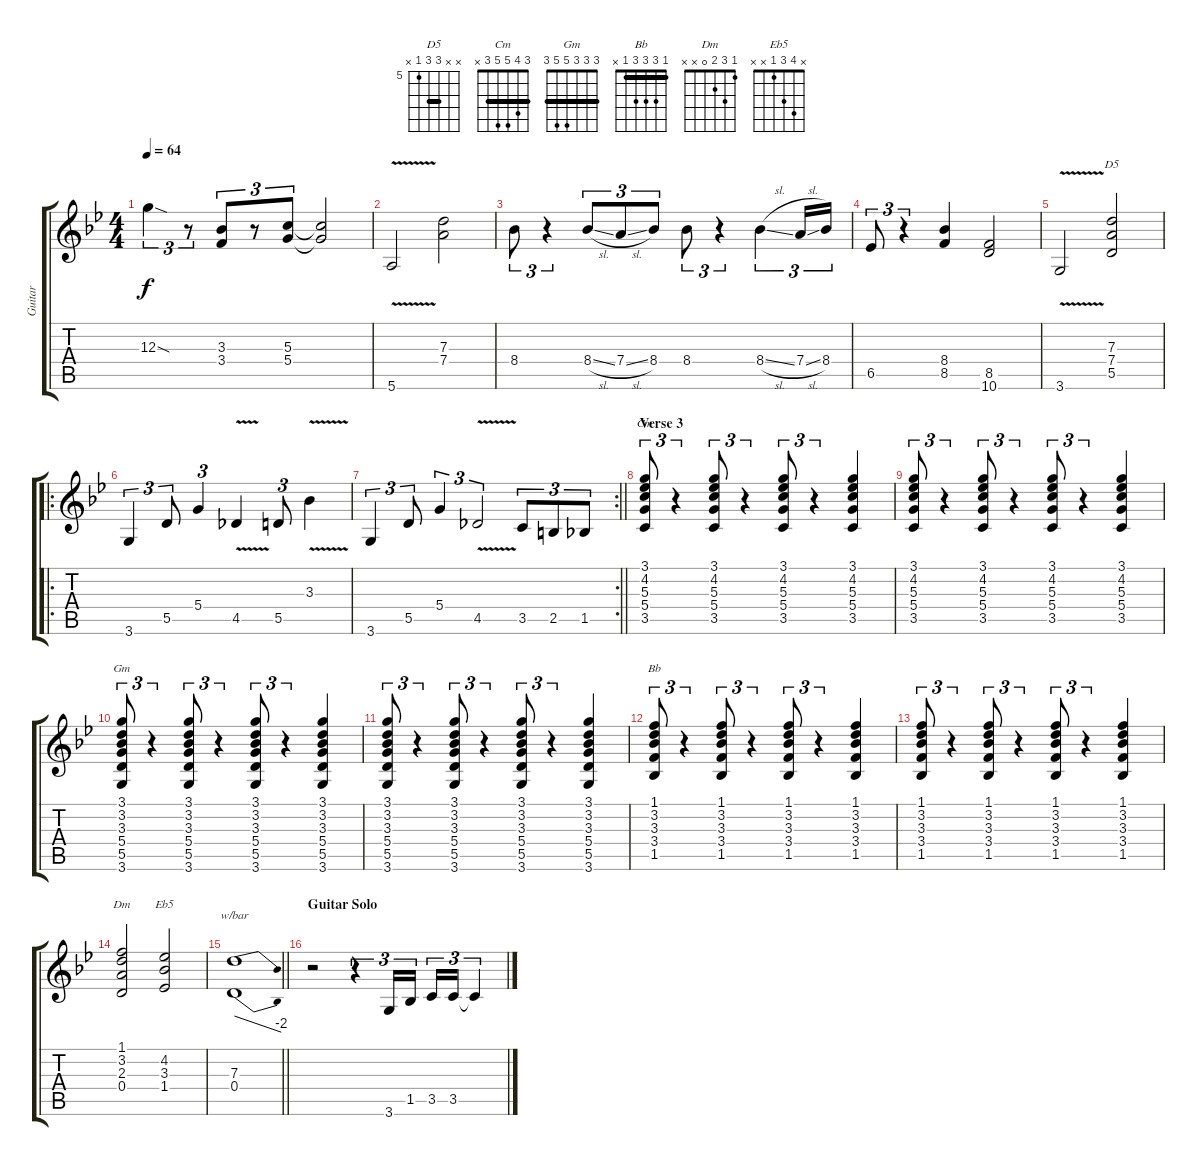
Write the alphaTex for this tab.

\track ("Guitar" "Guitar") {instrument overdrivenguitar}
\staff {score tabs}
\tuning (E4 B3 G3 D3 A2 E2) {hide}
\chord ("D5" x x 7 7 5 x) {firstfret 5 barre 7}
\chord ("Cm" 3 4 5 5 3 x) {barre 3}
\chord ("Gm" 3 3 3 5 5 3) {barre 3}
\chord ("Bb" 1 3 3 3 1 x) {barre 1}
\chord ("Dm" 1 3 2 0 x x)
\chord ("Eb5" x 4 3 1 x x)
\ts (4 4)
\tempo 64
\clef g2
\ks bb
12.3{sod t}.4{tu (3 2) dy f} r.8{tu (3 2)} (3.3 3.4).8{tu (3 2)} r.8{tu (3 2)} (5.3 5.4).8{tu (3 2)} (5.3{t} 5.4{t}).2 |
5.6{v}.2 (7.3 7.4).2 |
8.4.8{tu (3 2)} r.4{tu (3 2)} 8.4{sl}.8{tu (3 2)} 7.4{sl}.8{tu (3 2)} 8.4.8{tu (3 2)} 8.4.8{tu (3 2)} r.4{tu (3 2)} 8.4{sl}.4{tu (3 2)} 7.4{sl}.16{tu (3 2)} 8.4.16{tu (3 2)} |
6.5.8{tu (3 2)} r.4{tu (3 2)} (8.4 8.5).4 (8.5 10.6).2 |
3.6{v}.2 (7.3 7.4 5.5).2{ch "D5"} |
\ro
3.6.4{tu (3 2)} 5.5.8{tu (3 2)} 5.4.4{tu (3 2)} 4.5{v}.4 5.5.8{tu (3 2)} 3.3{v}.4 |
\rc 2
\barLineRight lightlight
3.6.4{tu (3 2)} 5.5.8{tu (3 2)} 5.4.4{tu (3 2)} 4.5{v}.2{tu (3 2)} 3.5.8{tu (3 2)} 2.5.8{tu (3 2)} 1.5.8{tu (3 2)} |
\section ("" "Verse 3")
(3.1 4.2 5.3 5.4 3.5).8{tu (3 2) ch "Cm"} r.4{tu (3 2)} (3.1 4.2 5.3 5.4 3.5).8{tu (3 2)} r.4{tu (3 2)} (3.1 4.2 5.3 5.4 3.5).8{tu (3 2)} r.4{tu (3 2)} (3.1 4.2 5.3 5.4 3.5).4 |
(3.1 4.2 5.3 5.4 3.5).8{tu (3 2)} r.4{tu (3 2)} (3.1 4.2 5.3 5.4 3.5).8{tu (3 2)} r.4{tu (3 2)} (3.1 4.2 5.3 5.4 3.5).8{tu (3 2)} r.4{tu (3 2)} (3.1 4.2 5.3 5.4 3.5).4 |
(3.1 3.2 3.3 5.4 5.5 3.6).8{tu (3 2) ch "Gm"} r.4{tu (3 2)} (3.1 3.2 3.3 5.4 5.5 3.6).8{tu (3 2)} r.4{tu (3 2)} (3.1 3.2 3.3 5.4 5.5 3.6).8{tu (3 2)} r.4{tu (3 2)} (3.1 3.2 3.3 5.4 5.5 3.6).4 |
(3.1 3.2 3.3 5.4 5.5 3.6).8{tu (3 2)} r.4{tu (3 2)} (3.1 3.2 3.3 5.4 5.5 3.6).8{tu (3 2)} r.4{tu (3 2)} (3.1 3.2 3.3 5.4 5.5 3.6).8{tu (3 2)} r.4{tu (3 2)} (3.1 3.2 3.3 5.4 5.5 3.6).4 |
(1.1 3.2 3.3 3.4 1.5).8{tu (3 2) ch "Bb"} r.4{tu (3 2)} (1.1 3.2 3.3 3.4 1.5).8{tu (3 2)} r.4{tu (3 2)} (1.1 3.2 3.3 3.4 1.5).8{tu (3 2)} r.4{tu (3 2)} (1.1 3.2 3.3 3.4 1.5).4 |
(1.1 3.2 3.3 3.4 1.5).8{tu (3 2)} r.4{tu (3 2)} (1.1 3.2 3.3 3.4 1.5).8{tu (3 2)} r.4{tu (3 2)} (1.1 3.2 3.3 3.4 1.5).8{tu (3 2)} r.4{tu (3 2)} (1.1 3.2 3.3 3.4 1.5).4 |
(1.1 3.2 2.3 0.4).2{ch "Dm"} (4.2 3.3 1.4).2{ch "Eb5"} |
\barLineRight lightlight
(7.3 0.4).1{tbe (dive default 0 0 60 -8)} |
\section ("" "Guitar Solo")
r.2 r.4{tu (3 2)} 3.6.16{tu (3 2)} 1.5.16{tu (3 2)} 3.5.16{tu (3 2)} 3.5.16{tu (3 2)} 3.5{t}.4{tu (3 2)}
